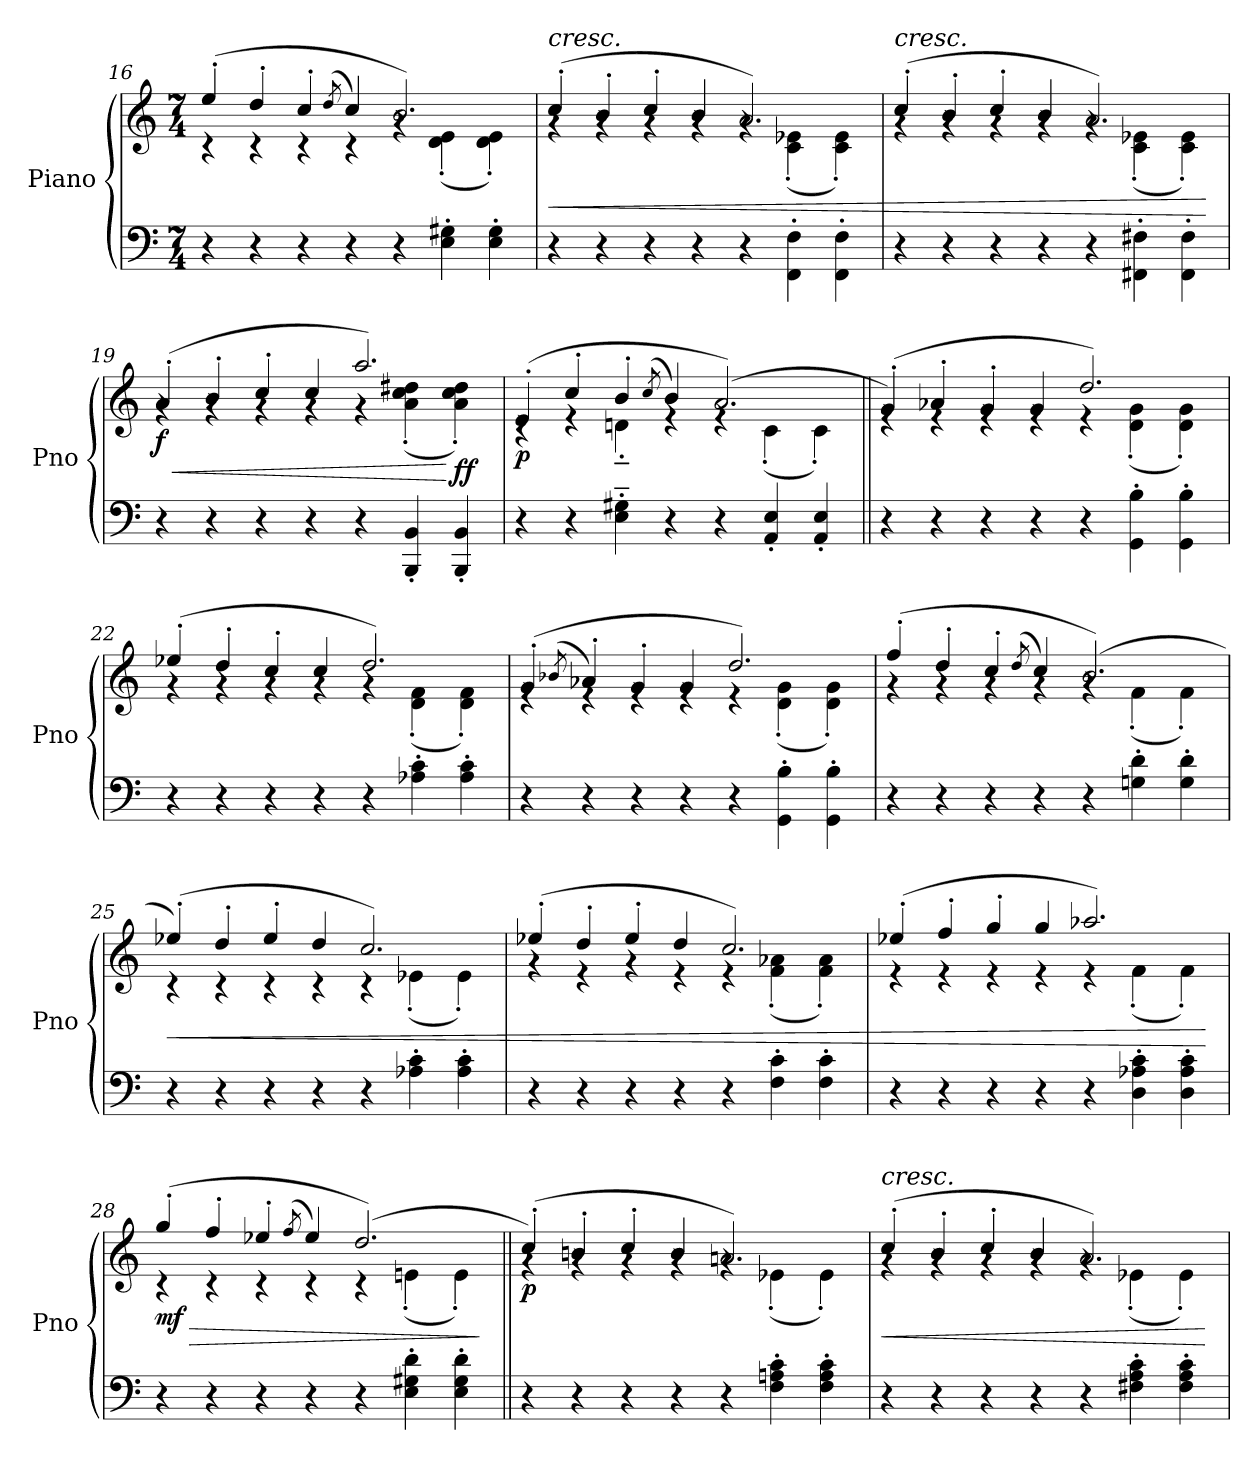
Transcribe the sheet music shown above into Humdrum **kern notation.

**kern	**kern	**dynam
*part1	*part1	*part1
*staff2	*staff1	*staff1/2
*I"Piano	*	*
*I'Pno	*	*
*clefF4	*clefG2	*
*k[]	*k[]	*
*M7/4	*M7/4	*
=16	=16	=16
*	*^	*
4r	(4ee'/	4r	.
4r	4dd'/	4r	.
4r	4cc'/	4r	.
.	(8qdd/	.	.
4r	4cc/)	4r	.
4r	2.b/)	4rg	.
4E\' 4G#X\'	.	(4d\' 4e\'	.
4E\' 4G#\'	.	4d\' 4e\')	.
=17	=17	=17	=17
!	!LO:TX:a:i:t=cresc.	!	!
!	!	!	!LO:HP:b
4r	(4cc'/	4rg	<
4r	4b'/	4rg	.
4r	4cc'/	4rg	.
4r	4b/	4rg	.
4r	2.a/)	4rg	.
4FF\' 4F\'	.	(4c\' 4e-X\'	.
4FF\' 4F\'	.	4c\' 4e-\')	.
=18	=18	=18	=18
!	!LO:TX:a:i:t=cresc.	!	!
4r	(4cc'/	4rg	.
4r	4b'/	4rg	.
4r	4cc'/	4rg	.
4r	4b/	4rg	.
4r	2.a/)	4rg	.
4FF#X\' 4F#X\'	.	(4c\' 4e-X\'	.
4FF#\' 4F#\'	.	4c\' 4e-\')	.
*	*v	*v	*
.	.	[
!!LO:PB:g=z
=19	=19	=19
!	!	!LO:HP:b
*	*^	*
!	!	!	!LO:DY:n=1:b
4r	(4a'/	4rg	< f
4r	4b'/	4rg	.
4r	4cc'/	4rg	.
4r	4cc/	4rg	.
4r	2.aa/)	4rg	.
4BBB/' 4BB/'	.	(4a\' 4cc\' 4dd#X\'	.
!	!	!	!LO:DY:n=2:b
4BBB/' 4BB/'	.	4a\' 4cc\' 4dd#\')	[ ff
=20	=20	=20	=20
!	!	!	!LO:DY:b
4r	(4e'/	4rc	p
4r	4cc'/	4re	.
4E\~' 4G#X\~'	4b'/	4dn'~\	.
.	(8qcc/	.	.
4r	4b/)	4re	.
4r	(2.a/)	4re	.
4AA/' 4E/'	.	(4c'\	.
4AA/' 4E/'	.	4c'\)	.
=21||	=21||	=21||	=21||
4r	(4g'/)	4re	.
4r	4a-X'/	4re	.
4r	4g'/	4re	.
4r	4g/	4re	.
4r	2.dd/)	4re	.
4GG\' 4B\'	.	(4d\' 4g\'	.
4GG\' 4B\'	.	4d\' 4g\')	.
!!LO:LB:g=z	!!
=22	=22	=22	=22
4r	(4ee-X'/	4rg	.
4r	4dd'/	4rg	.
4r	4cc'/	4rg	.
4r	4cc/	4rg	.
4r	2.dd/)	4rg	.
4A-X\' 4c\'	.	(4d\' 4f\'	.
4A-\' 4c\'	.	4d\' 4f\')	.
=23	=23	=23	=23
4r	(4g'/	4re	.
.	(8qb-X/	.	.
4r	4a-X'/)	4re	.
4r	4g'/	4re	.
4r	4g/	4re	.
4r	2.dd/)	4re	.
4GG\' 4B\'	.	(4d\' 4g\'	.
4GG\' 4B\'	.	4d\' 4g\')	.
=24	=24	=24	=24
4r	(4ff'/	4rg	.
4r	4dd'/	4rg	.
4r	4cc'/	4rg	.
.	(8qdd/	.	.
4r	4cc/)	4rg	.
4r	(2.b/)	4rg	.
4Gn\' 4d\'	.	(4f'\	.
4G\' 4d\'	.	4f'\)	.
=25	=25	=25	=25
!	!	!	!LO:HP:b
4r	(4ee-X'/)	4r	<
4r	4dd'/	4r	.
4r	4ee-'/	4r	.
4r	4dd/	4r	.
4r	2.cc/)	4r	.
4A-X\' 4c\'	.	(4e-X'\	.
4A-\' 4c\'	.	4e-'\)	.
!!LO:LB:g=z	!!
=26	=26	=26	=26
4r	(4ee-X'/	4r	.
4r	4dd'/	4r	.
4r	4ee-'/	4r	.
4r	4dd/	4r	.
4r	2.cc/)	4r	.
4F\' 4c\'	.	(4f\' 4a-X\'	.
4F\' 4c\'	.	4f\' 4a-\')	.
=27	=27	=27	=27
4r	(4ee-X'/	4r	.
4r	4ff'/	4r	.
4r	4gg'/	4r	.
4r	4gg/	4r	.
4r	2.aa-X/)	4r	.
4D\' 4A-X\' 4c\'	.	(4f'\	.
4D\' 4A-\' 4c\'	.	4f'\)	.
*	*v	*v	*
.	.	[
=28	=28	=28
!	!	!LO:HP:b
*	*^	*
!	!	!	!LO:DY:n=1:b
4r	(4gg'/	4r	> mf
4r	4ff'/	4r	.
4r	4ee-X'/	4r	.
.	(8qff/	.	.
4r	4ee-/)	4r	.
4r	(2.dd/)	4r	.
4E\' 4G#X\' 4d\'	.	(4en'\	.
4E\' 4G#\' 4d\'	.	4e'\)	.
*	*v	*v	*
.	.	]
=29||	=29||	=29||
*	*^	*
!	!	!	!LO:DY:b
4r	(4cc'/)	4rg	p
4r	4bn'/	4rg	.
4r	4cc'/	4rg	.
4r	4b/	4rg	.
4r	2.an/)	4rg	.
4F\' 4An\' 4c\'	.	(4e-X'\	.
4F\' 4A\' 4c\'	.	4e-'\)	.
!!LO:LB:g=z	!!
=30	=30	=30	=30
!	!LO:TX:a:i:t=cresc.	!	!
!	!	!	!LO:HP:b
4r	(4cc'/	4rg	<
4r	4b'/	4rg	.
4r	4cc'/	4rg	.
4r	4b/	4rg	.
4r	2.a/)	4rg	.
4F#X\' 4A\' 4c\'	.	(4e-X'\	.
4F#\' 4A\' 4c\'	.	4e-'\)	.
*	*v	*v	*
.	.	[
=	=	=
*-	*-	*-
